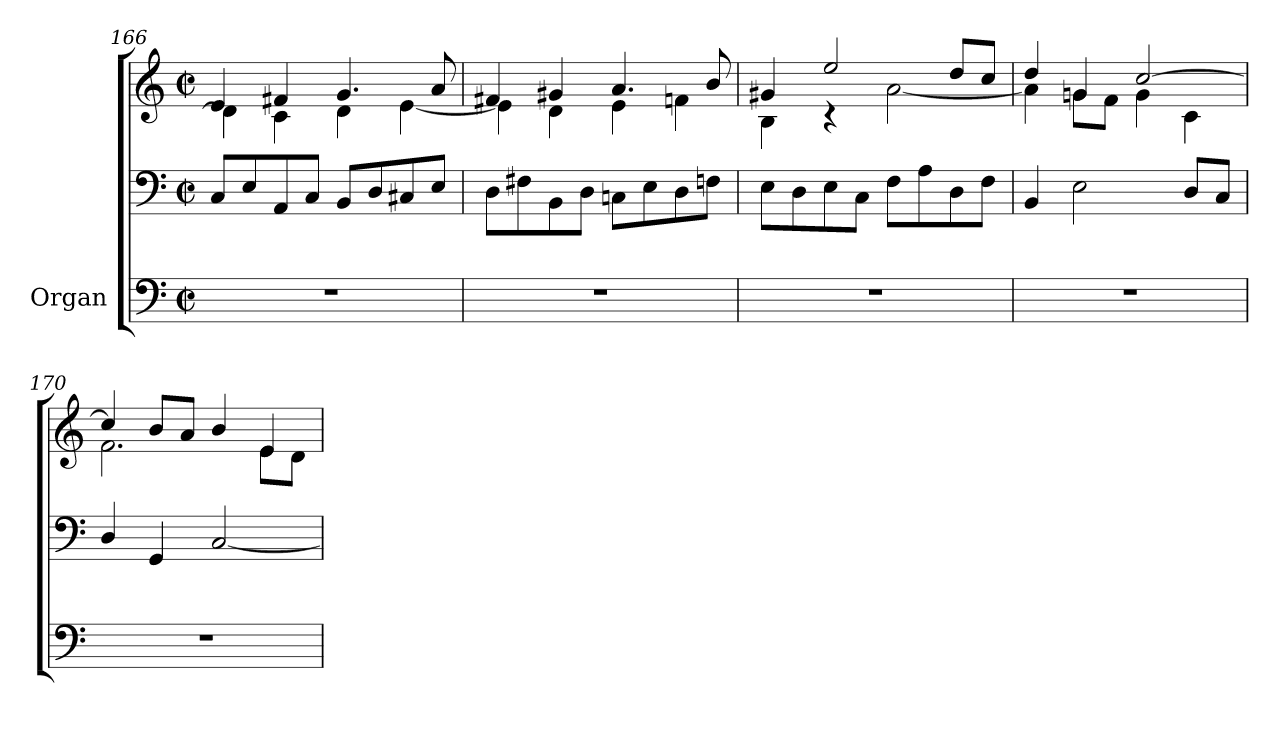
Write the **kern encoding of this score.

**kern	**kern	**kern
*part1	*part1	*part1
*staff3	*staff2	*staff1
*I"Organ	*	*
!!LO:PB:g=z
*clefF4	*clefF4	*clefG2
*k[]	*k[]	*k[]
*M2/2	*M2/2	*M2/2
*met(c|)	*met(c|)	*met(c|)
=166	=166	=166
*	*	*^
1r	8C/L	4e/	4d\]
.	8E/	.	.
.	8AA/	4f#X/	4c\
.	8C/J	.	.
.	8BB/L	4.g/	4d\
.	8D/	.	.
.	8C#X/	.	[4e\
.	8E/J	8a/	.
=167	=167	=167	=167
1r	8D\L	4f#X/	4e\]
.	8F#X\	.	.
.	8BB\	4g#X/	4d\
.	8D\J	.	.
.	8Cn\L	4.a/	4e\
.	8E\	.	.
.	8D\	.	4fn\
.	8Fn\J	8b/	.
=168	=168	=168	=168
1r	8E\L	4g#X/	4B\
.	8D\	.	.
.	8E\	2ee/	4r
.	8C\J	.	.
.	8F\L	.	[2a\
.	8A\	.	.
.	8D\	8dd/L	.
.	8F\J	8cc/J	.
=169	=169	=169	=169
1r	4BB/	4dd/	4a\]
.	2E\	4g/	8gn\L
.	.	.	8f\J
.	.	[2cc/	4g\
.	8D/L	.	4c\
.	8C/J	.	.
=170	=170	=170	=170
1r	4D/	4cc/]	2.f\
.	4GG/	8b/L	.
.	.	8a/J	.
.	[2C/	4b/	.
.	.	4e/	8e\L
.	.	.	8d\J
*	*	*v	*v
=	=	=
*-	*-	*-
